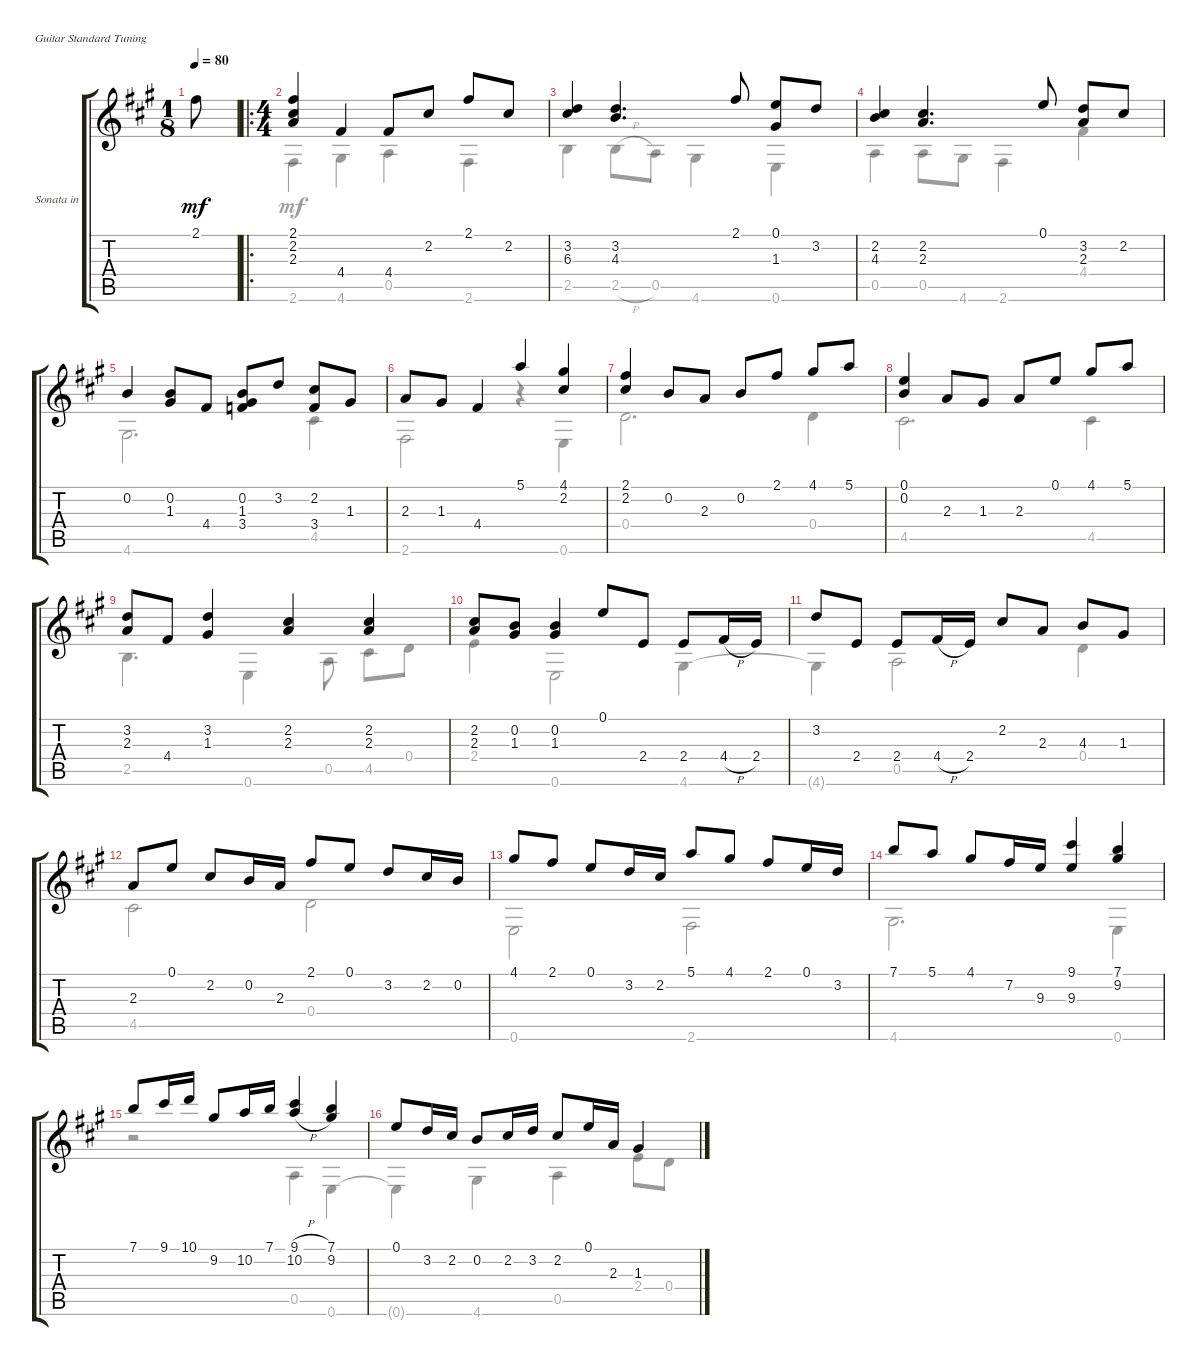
\bracketExtendMode groupsimilarinstruments
\firstSystemTrackNameOrientation horizontal
\otherSystemsTrackNameOrientation horizontal
\track ("Sonata in F# - Allemande " "Sonata in ") {instrument acousticguitarnylon}
\staff {score tabs}
\tuning (E4 B3 G3 D3 A2 E2)
\voice
\ts (1 8)
\tempo 80
\clef g2
\ks a
2.1.8{dy mf instrument acousticguitarnylon} |
\ro
\ts (4 4)
(2.1 2.2 2.3).4 4.4.4 4.4.8 2.2.8 2.1.8 2.2.8 |
(3.2 6.3).4 (3.2 4.3).4{d} 2.1.8 (0.1 1.3).8 3.2.8 |
(2.2 4.3).4 (2.2 2.3).4{d} 0.1.8 (3.2 2.3).8 2.2.8 |
0.2.4 (0.2 1.3).8 4.4.8 (0.2 1.3 3.4).8 3.2.8 (2.2 3.4).8 1.3.8 |
2.3.8 1.3.8 4.4.4 5.1.4 (4.1 2.2).4 |
(2.1 2.2).4 0.2.8 2.3.8 0.2.8 2.1.8 4.1.8 5.1.8 |
(0.1 0.2).4 2.3.8 1.3.8 2.3.8 0.1.8 4.1.8 5.1.8 |
(3.2 2.3).8 4.4.8 (3.2 1.3).4 (2.2 2.3).4 (2.2 2.3).4 |
(2.2 2.3).8 (0.2 1.3).8 (0.2 1.3).4 0.1.8 2.4.8 2.4.8 4.4{h}.16 2.4.16 |
3.2.8 2.4.8 2.4.8 4.4{h}.16 2.4.16 2.2.8 2.3.8 4.3.8 1.3.8 |
2.3.8 0.1.8 2.2.8 0.2.16 2.3.16 2.1.8 0.1.8 3.2.8 2.2.16 0.2.16 |
4.1.8 2.1.8 0.1.8 3.2.16 2.2.16 5.1.8 4.1.8 2.1.8 0.1.16 3.2.16 |
7.1.8 5.1.8 4.1.8 7.2.16 9.3.16 (9.1 9.3).4 (7.1 9.2).4 |
7.1.8 9.1.16 10.1.16 9.2.8 10.2.16 7.1.16 (9.1{h} 10.2{h}).4 (7.1 9.2).4 |
0.1.8 3.2.16 2.2.16 0.2.8 2.2.16 3.2.16 2.2.8 0.1.16 2.3.16 1.3.4
\voice
\clef g2
\ottava regular
\simile none
\ks a
|
2.6.4 4.6.4 0.5.4 2.6.4 |
2.5.4 2.5{h}.8 0.5.8 4.6.4 0.6.4 |
0.5.4 0.5.8 4.6.8 2.6.4 4.4.4 |
4.6.2{d} 4.5.4 |
2.6.2 r.4 0.6.4 |
0.4.2{d} 0.4.4 |
4.5.2{d} 4.5.4 |
2.5.4{d} 0.6.4 0.5.8 4.5.8 0.4.8 |
2.4.4 0.6.2 4.6.4 |
4.6{t}.4 0.5.2 0.4.4 |
4.5.2 0.4.2 |
0.6.2 2.6.2 |
4.6.2{d} 0.6.4 |
r.2 0.5.4 0.6.4 |
0.6{t}.4 4.6.4 0.5.4 2.4.8 0.4.8
